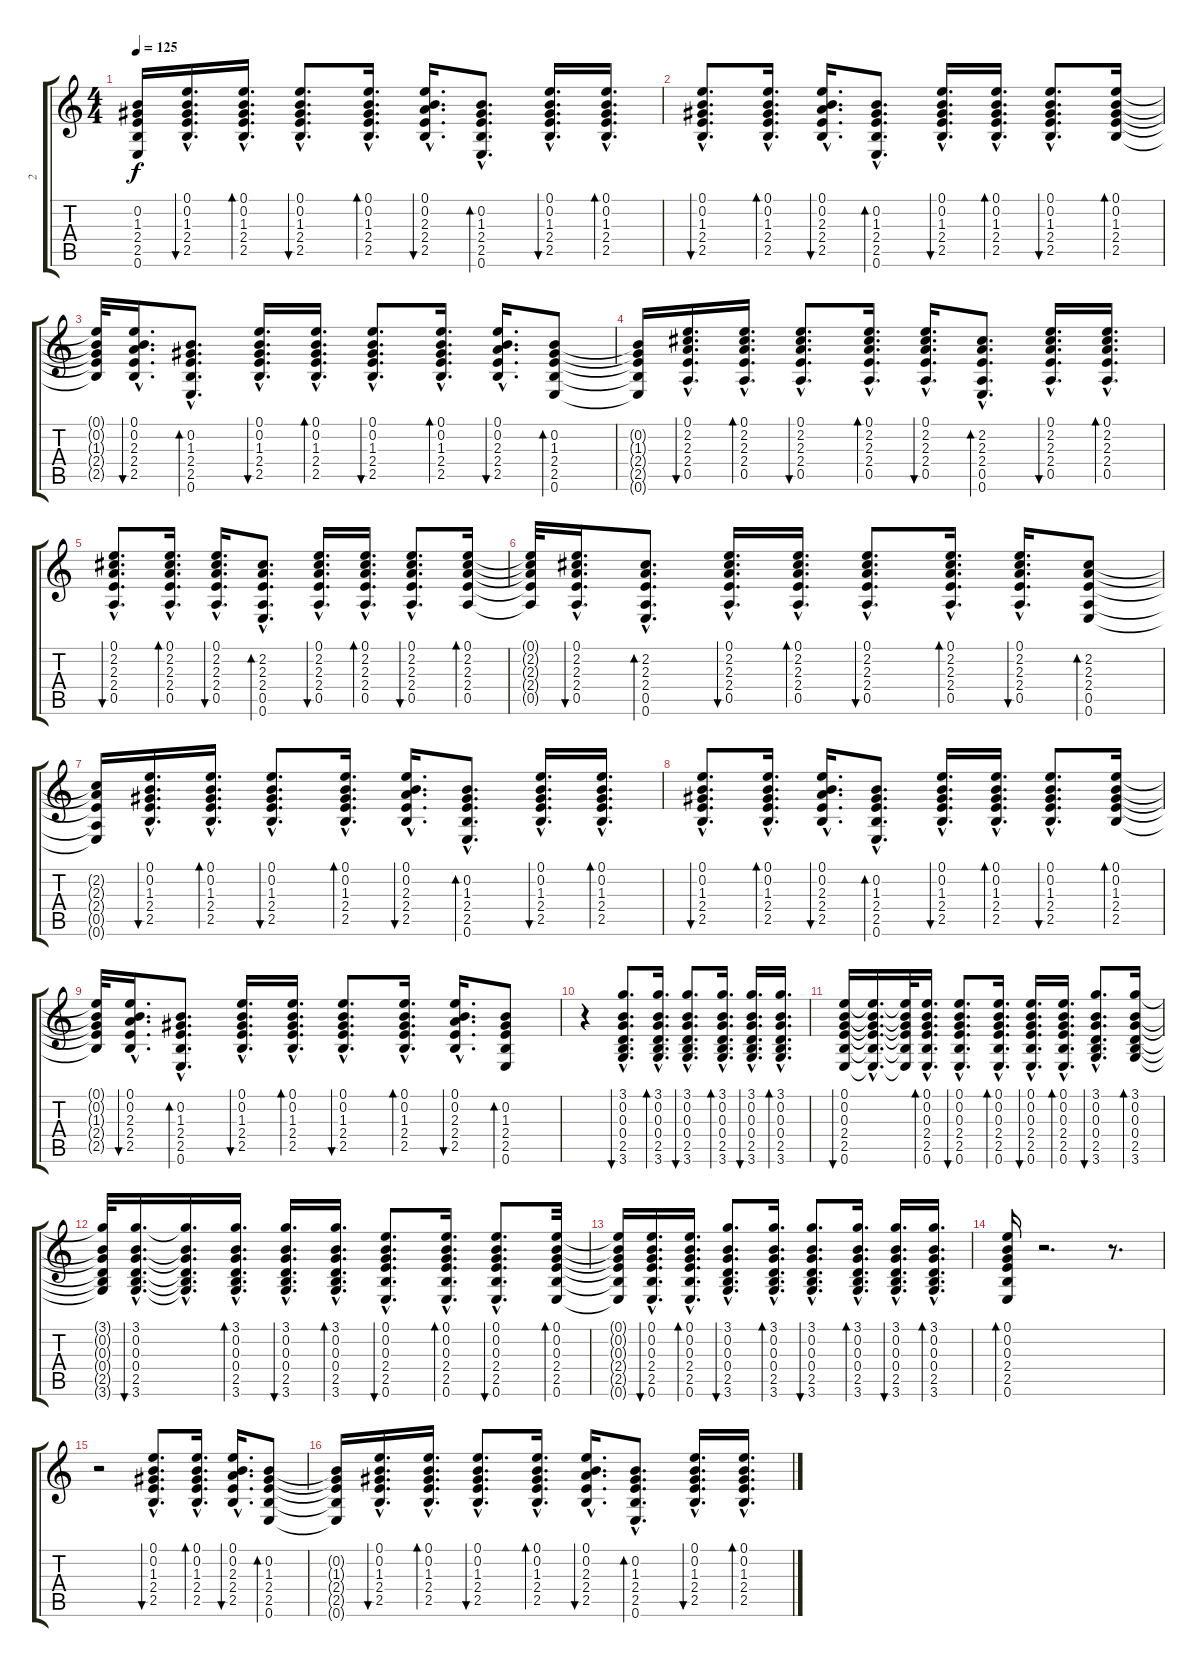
\track ("2" "2") {instrument acousticguitarsteel}
\staff {score tabs}
\tuning (E4 B3 G3 D3 A2 E2) {hide}
\ts (4 4)
\tempo 125
\clef g2
\ks c
(0.2{t} 1.3{t} 2.4{t} 2.5{t} 0.6{t}).16{dy f} (0.1{hac} 0.2{hac} 1.3{hac} 2.4{hac} 2.5{hac}).16{d bu 30} (0.1{hac} 0.2{hac} 1.3{hac} 2.4{hac} 2.5{hac}).16{d bd 30} (0.1{hac} 0.2{hac} 1.3{hac} 2.4{hac} 2.5{hac}).8{d bu 30} (0.1{hac} 0.2{hac} 1.3{hac} 2.4{hac} 2.5{hac}).16{d bd 30} (0.1{hac} 0.2{hac} 2.3{hac} 2.4{hac} 2.5{hac}).16{d bu 30} (0.2{hac} 1.3{hac} 2.4{hac} 2.5{hac} 0.6{hac}).8{d bd 30} (0.1{hac} 0.2{hac} 1.3{hac} 2.4{hac} 2.5{hac}).16{d bu 30} (0.1{hac} 0.2{hac} 1.3{hac} 2.4{hac} 2.5{hac}).16{d bd 30} |
(0.1{hac} 0.2{hac} 1.3{hac} 2.4{hac} 2.5{hac}).8{d bu 30} (0.1{hac} 0.2{hac} 1.3{hac} 2.4{hac} 2.5{hac}).16{d bd 30} (0.1{hac} 0.2{hac} 2.3{hac} 2.4{hac} 2.5{hac}).16{d bu 30} (0.2{hac} 1.3{hac} 2.4{hac} 2.5{hac} 0.6{hac}).8{d bd 30} (0.1{hac} 0.2{hac} 1.3{hac} 2.4{hac} 2.5{hac}).16{d bu 30} (0.1{hac} 0.2{hac} 1.3{hac} 2.4{hac} 2.5{hac}).16{d bd 30} (0.1{hac} 0.2{hac} 1.3{hac} 2.4{hac} 2.5{hac}).8{d bu 30} (0.1 0.2 1.3 2.4 2.5).16{bd 30} |
(0.1{t} 0.2{t} 1.3{t} 2.4{t} 2.5{t}).32 (0.1{hac} 0.2{hac} 2.3{hac} 2.4{hac} 2.5{hac}).16{d bu 30} (0.2{hac} 1.3{hac} 2.4{hac} 2.5{hac} 0.6{hac}).8{d bd 30} (0.1{hac} 0.2{hac} 1.3{hac} 2.4{hac} 2.5{hac}).16{d bu 30} (0.1{hac} 0.2{hac} 1.3{hac} 2.4{hac} 2.5{hac}).16{d bd 30} (0.1{hac} 0.2{hac} 1.3{hac} 2.4{hac} 2.5{hac}).8{d bu 30} (0.1{hac} 0.2{hac} 1.3{hac} 2.4{hac} 2.5{hac}).16{d bd 30} (0.1{hac} 0.2{hac} 2.3{hac} 2.4{hac} 2.5{hac}).16{d bu 30} (0.2 1.3 2.4 2.5 0.6).8{bd 30} |
(0.2{t} 1.3{t} 2.4{t} 2.5{t} 0.6{t}).16 (0.1{hac} 2.2{hac} 2.3{hac} 2.4{hac} 0.5{hac}).16{d bu 30} (0.1{hac} 2.2{hac} 2.3{hac} 2.4{hac} 0.5{hac}).16{d bd 30} (0.1{hac} 2.2{hac} 2.3{hac} 2.4{hac} 0.5{hac}).8{d bu 30} (0.1{hac} 2.2{hac} 2.3{hac} 2.4{hac} 0.5{hac}).16{d bd 30} (0.1{hac} 2.2{hac} 2.3{hac} 2.4{hac} 0.5{hac}).16{d bu 30} (2.2{hac} 2.3{hac} 2.4{hac} 0.5{hac} 0.6{hac}).8{d bd 30} (0.1{hac} 2.2{hac} 2.3{hac} 2.4{hac} 0.5{hac}).16{d bu 30} (0.1{hac} 2.2{hac} 2.3{hac} 2.4{hac} 0.5{hac}).16{d bd 30} |
(0.1{hac} 2.2{hac} 2.3{hac} 2.4{hac} 0.5{hac}).8{d bu 30} (0.1{hac} 2.2{hac} 2.3{hac} 2.4{hac} 0.5{hac}).16{d bd 30} (0.1{hac} 2.2{hac} 2.3{hac} 2.4{hac} 0.5{hac}).16{d bu 30} (2.2{hac} 2.3{hac} 2.4{hac} 0.5{hac} 0.6{hac}).8{d bd 30} (0.1{hac} 2.2{hac} 2.3{hac} 2.4{hac} 0.5{hac}).16{d bu 30} (0.1{hac} 2.2{hac} 2.3{hac} 2.4{hac} 0.5{hac}).16{d bd 30} (0.1{hac} 2.2{hac} 2.3{hac} 2.4{hac} 0.5{hac}).8{d bu 30} (0.1 2.2 2.3 2.4 0.5).16{bd 30} |
(0.1{t} 2.2{t} 2.3{t} 2.4{t} 0.5{t}).32 (0.1{hac} 2.2{hac} 2.3{hac} 2.4{hac} 0.5{hac}).16{d bu 30} (2.2{hac} 2.3{hac} 2.4{hac} 0.5{hac} 0.6{hac}).8{d bd 30} (0.1{hac} 2.2{hac} 2.3{hac} 2.4{hac} 0.5{hac}).16{d bu 30} (0.1{hac} 2.2{hac} 2.3{hac} 2.4{hac} 0.5{hac}).16{d bd 30} (0.1{hac} 2.2{hac} 2.3{hac} 2.4{hac} 0.5{hac}).8{d bu 30} (0.1{hac} 2.2{hac} 2.3{hac} 2.4{hac} 0.5{hac}).16{d bd 30} (0.1{hac} 2.2{hac} 2.3{hac} 2.4{hac} 0.5{hac}).16{d bu 30} (2.2 2.3 2.4 0.5 0.6).8{bd 30} |
(2.2{t} 2.3{t} 2.4{t} 0.5{t} 0.6{t}).16 (0.1{hac} 0.2{hac} 1.3{hac} 2.4{hac} 2.5{hac}).16{d bu 30} (0.1{hac} 0.2{hac} 1.3{hac} 2.4{hac} 2.5{hac}).16{d bd 30} (0.1{hac} 0.2{hac} 1.3{hac} 2.4{hac} 2.5{hac}).8{d bu 30} (0.1{hac} 0.2{hac} 1.3{hac} 2.4{hac} 2.5{hac}).16{d bd 30} (0.1{hac} 0.2{hac} 2.3{hac} 2.4{hac} 2.5{hac}).16{d bu 30} (0.2{hac} 1.3{hac} 2.4{hac} 2.5{hac} 0.6{hac}).8{d bd 30} (0.1{hac} 0.2{hac} 1.3{hac} 2.4{hac} 2.5{hac}).16{d bu 30} (0.1{hac} 0.2{hac} 1.3{hac} 2.4{hac} 2.5{hac}).16{d bd 30} |
(0.1{hac} 0.2{hac} 1.3{hac} 2.4{hac} 2.5{hac}).8{d bu 30} (0.1{hac} 0.2{hac} 1.3{hac} 2.4{hac} 2.5{hac}).16{d bd 30} (0.1{hac} 0.2{hac} 2.3{hac} 2.4{hac} 2.5{hac}).16{d bu 30} (0.2{hac} 1.3{hac} 2.4{hac} 2.5{hac} 0.6{hac}).8{d bd 30} (0.1{hac} 0.2{hac} 1.3{hac} 2.4{hac} 2.5{hac}).16{d bu 30} (0.1{hac} 0.2{hac} 1.3{hac} 2.4{hac} 2.5{hac}).16{d bd 30} (0.1{hac} 0.2{hac} 1.3{hac} 2.4{hac} 2.5{hac}).8{d bu 30} (0.1 0.2 1.3 2.4 2.5).16{bd 30} |
(0.1{t} 0.2{t} 1.3{t} 2.4{t} 2.5{t}).32 (0.1{hac} 0.2{hac} 2.3{hac} 2.4{hac} 2.5{hac}).16{d bu 30} (0.2{hac} 1.3{hac} 2.4{hac} 2.5{hac} 0.6{hac}).8{d bd 30} (0.1{hac} 0.2{hac} 1.3{hac} 2.4{hac} 2.5{hac}).16{d bu 30} (0.1{hac} 0.2{hac} 1.3{hac} 2.4{hac} 2.5{hac}).16{d bd 30} (0.1{hac} 0.2{hac} 1.3{hac} 2.4{hac} 2.5{hac}).8{d bu 30} (0.1{hac} 0.2{hac} 1.3{hac} 2.4{hac} 2.5{hac}).16{d bd 30} (0.1{hac} 0.2{hac} 2.3{hac} 2.4{hac} 2.5{hac}).16{d bu 30} (0.2 1.3 2.4 2.5 0.6).8{bd 30} |
r.4 (3.1{hac} 0.2{hac} 0.3{hac} 0.4{hac} 2.5{hac} 3.6{hac}).8{d bu 30} (3.1{hac} 0.2{hac} 0.3{hac} 0.4{hac} 2.5{hac} 3.6{hac}).16{d bd 30} (3.1{hac} 0.2{hac} 0.3{hac} 0.4{hac} 2.5{hac} 3.6{hac}).8{d bu 30} (3.1{hac} 0.2{hac} 0.3{hac} 0.4{hac} 2.5{hac} 3.6{hac}).16{d bd 30} (3.1{hac} 0.2{hac} 0.3{hac} 0.4{hac} 2.5{hac} 3.6{hac}).16{d bu 30} (3.1{hac} 0.2{hac} 0.3{hac} 0.4{hac} 2.5{hac} 3.6{hac}).16{d bd 30} |
(0.1 0.2 0.3 2.4 2.5 0.6).16{bu 30} (0.1{hac t} 0.2{hac t} 0.3{hac t} 2.4{hac t} 2.5{hac t} 0.6{hac t}).16{d} (0.1{t} 0.2{t} 0.3{t} 2.4{t} 2.5{t} 0.6{t}).32 (0.1{hac} 0.2{hac} 0.3{hac} 2.4{hac} 2.5{hac} 0.6{hac}).16{d bd 30} (0.1{hac} 0.2{hac} 0.3{hac} 2.4{hac} 2.5{hac} 0.6{hac}).8{d bu 30} (0.1{hac} 0.2{hac} 0.3{hac} 2.4{hac} 2.5{hac} 0.6{hac}).16{d bd 30} (0.1{hac} 0.2{hac} 0.3{hac} 2.4{hac} 2.5{hac} 0.6{hac}).16{d bu 30} (0.1{hac} 0.2{hac} 0.3{hac} 2.4{hac} 2.5{hac} 0.6{hac}).16{d bd 30} (3.1{hac} 0.2{hac} 0.3{hac} 0.4{hac} 2.5{hac} 3.6{hac}).8{d bu 30} (3.1 0.2 0.3 0.4 2.5 3.6).16{bd 30} |
(3.1{t} 0.2{t} 0.3{t} 0.4{t} 2.5{t} 3.6{t}).32 (3.1{hac} 0.2{hac} 0.3{hac} 0.4{hac} 2.5{hac} 3.6{hac}).16{d bu 30} (3.1{hac t} 0.2{hac t} 0.3{hac t} 0.4{hac t} 2.5{hac t} 3.6{hac t}).16{d} (3.1{hac} 0.2{hac} 0.3{hac} 0.4{hac} 2.5{hac} 3.6{hac}).16{d bd 30} (3.1{hac} 0.2{hac} 0.3{hac} 0.4{hac} 2.5{hac} 3.6{hac}).16{d bu 30} (3.1{hac} 0.2{hac} 0.3{hac} 0.4{hac} 2.5{hac} 3.6{hac}).16{d bd 30} (0.1{hac} 0.2{hac} 0.3{hac} 2.4{hac} 2.5{hac} 0.6{hac}).8{d bu 30} (0.1{hac} 0.2{hac} 0.3{hac} 2.4{hac} 2.5{hac} 0.6{hac}).16{d bd 30} (0.1{hac} 0.2{hac} 0.3{hac} 2.4{hac} 2.5{hac} 0.6{hac}).8{d bu 30} (0.1 0.2 0.3 2.4 2.5 0.6).32{bd 30} |
(0.1{t} 0.2{t} 0.3{t} 2.4{t} 2.5{t} 0.6{t}).16 (0.1{hac} 0.2{hac} 0.3{hac} 2.4{hac} 2.5{hac} 0.6{hac}).16{d bu 30} (0.1{hac} 0.2{hac} 0.3{hac} 2.4{hac} 2.5{hac} 0.6{hac}).16{d bd 30} (3.1{hac} 0.2{hac} 0.3{hac} 0.4{hac} 2.5{hac} 3.6{hac}).8{d bu 30} (3.1{hac} 0.2{hac} 0.3{hac} 0.4{hac} 2.5{hac} 3.6{hac}).16{d bd 30} (3.1{hac} 0.2{hac} 0.3{hac} 0.4{hac} 2.5{hac} 3.6{hac}).8{d bu 30} (3.1{hac} 0.2{hac} 0.3{hac} 0.4{hac} 2.5{hac} 3.6{hac}).16{d bd 30} (3.1{hac} 0.2{hac} 0.3{hac} 0.4{hac} 2.5{hac} 3.6{hac}).16{d bu 30} (3.1{hac} 0.2{hac} 0.3{hac} 0.4{hac} 2.5{hac} 3.6{hac}).16{d bd 30} |
(0.1 0.2 0.3 2.4 2.5 0.6).16{bd 30} r.2{d} r.8{d} |
r.2 (0.1{hac} 0.2{hac} 1.3{hac} 2.4{hac} 2.5{hac}).8{d bu 30} (0.1{hac} 0.2{hac} 1.3{hac} 2.4{hac} 2.5{hac}).16{d bd 30} (0.1{hac} 0.2{hac} 2.3{hac} 2.4{hac} 2.5{hac}).16{d bu 30} (0.2 1.3 2.4 2.5 0.6).8{bd 30} |
(0.2{t} 1.3{t} 2.4{t} 2.5{t} 0.6{t}).16 (0.1{hac} 0.2{hac} 1.3{hac} 2.4{hac} 2.5{hac}).16{d bu 30} (0.1{hac} 0.2{hac} 1.3{hac} 2.4{hac} 2.5{hac}).16{d bd 30} (0.1{hac} 0.2{hac} 1.3{hac} 2.4{hac} 2.5{hac}).8{d bu 30} (0.1{hac} 0.2{hac} 1.3{hac} 2.4{hac} 2.5{hac}).16{d bd 30} (0.1{hac} 0.2{hac} 2.3{hac} 2.4{hac} 2.5{hac}).16{d bu 30} (0.2{hac} 1.3{hac} 2.4{hac} 2.5{hac} 0.6{hac}).8{d bd 30} (0.1{hac} 0.2{hac} 1.3{hac} 2.4{hac} 2.5{hac}).16{d bu 30} (0.1{hac} 0.2{hac} 1.3{hac} 2.4{hac} 2.5{hac}).16{d bd 30}
